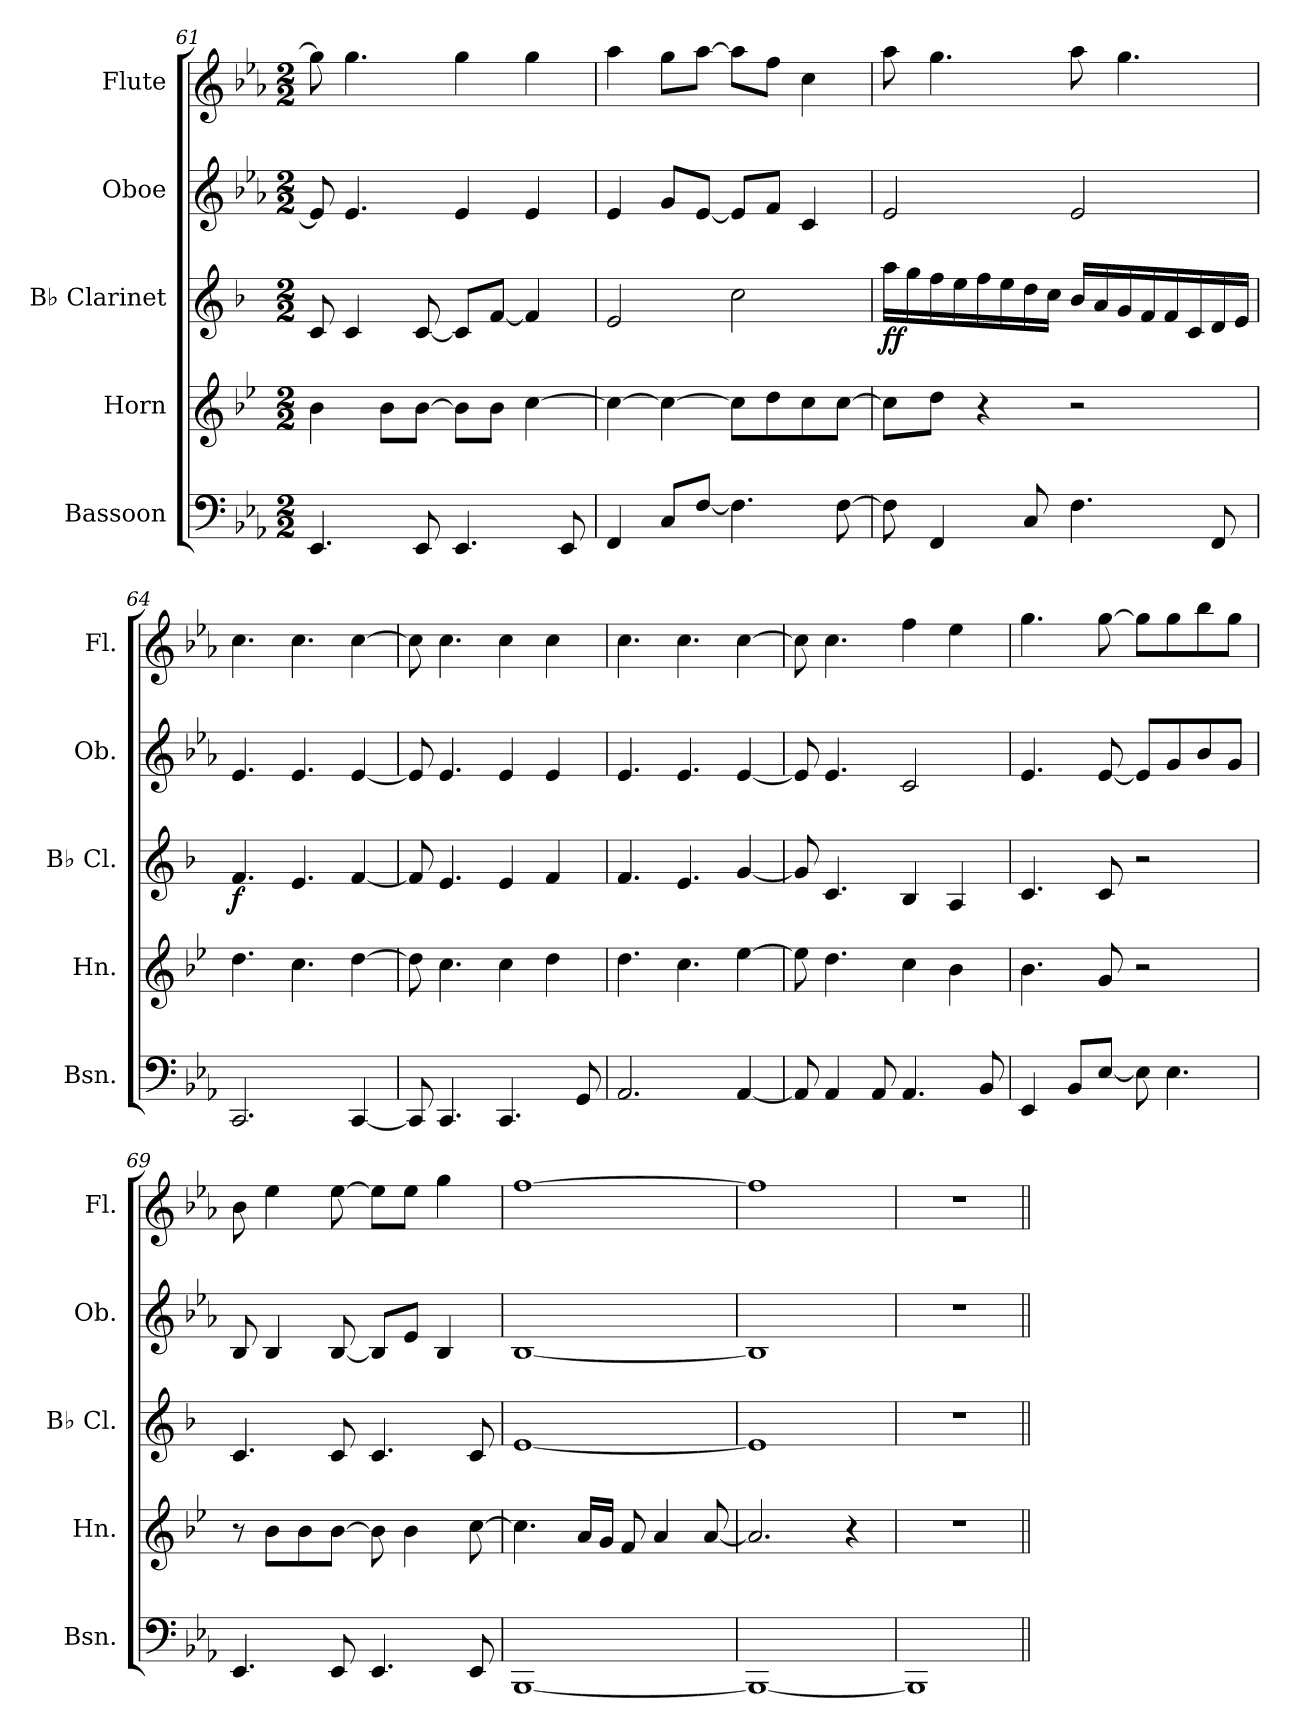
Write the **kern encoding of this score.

**kern	**kern	**kern	**dynam	**kern	**kern
*part5	*part4	*part3	*part3	*part2	*part1
*staff5	*staff4	*staff3	*staff3	*staff2	*staff1
*I"Bassoon	*I"Horn	*I"B♭ Clarinet	*	*I"Oboe	*I"Flute
*I'Bsn.	*I'Hn.	*I'B♭ Cl.	*	*I'Ob.	*I'Fl.
*clefF4	*clefG2	*clefG2	*	*clefG2	*clefG2
*	*ITrd4c7	*ITrd1c2	*	*	*
*k[b-e-a-]	*k[b-e-a-]	*k[b-e-a-]	*	*k[b-e-a-]	*k[b-e-a-]
*E-:	*E-:	*E-:	*	*E-:	*E-:
*M2/2	*M2/2	*M2/2	*	*M2/2	*M2/2
=61	=61	=61	=61	=61	=61
4.EE-/	4e-\	8B-/	.	8e-/]	8gg\]
.	.	4B-/	.	4.e-/	4.gg\
.	8e-\L	.	.	.	.
8EE-/	[8e-\J	[8B-/	.	.	.
4.EE-/	8e-\L]	8B-/L]	.	4e-/	4gg\
.	8e-\J	[8e-/J	.	.	.
.	[4f\	4e-/]	.	4e-/	4gg\
8EE-/	.	.	.	.	.
=62	=62	=62	=62	=62	=62
4FF/	4f\_	2d/	.	4e-/	4aa-\
8C/L	4f\_	.	.	8g/L	8gg\L
[8F/J	.	.	.	[8e-/J	[8aa-\J
4.F\]	8f\L]	2b-\	.	8e-/L]	8aa-\L]
.	8g\	.	.	8f/J	8ff\J
.	8f\	.	.	4c/	4cc\
[8F\	[8f\J	.	.	.	.
!!LO:LB:g=z
=63	=63	=63	=63	=63	=63
!	!	!	!LO:DY:b	!	!
8F\]	8f\L]	16gg\LL	ff	2e-/	8aa-\
.	.	16ff\	.	.	.
4FF/	8g\J	16ee-\	.	.	4.gg\
.	.	16dd\	.	.	.
.	4r	16ee-\	.	.	.
.	.	16dd\	.	.	.
8C/	.	16cc\	.	.	.
.	.	16b-\JJ	.	.	.
4.F\	2r	16a-/LL	.	2e-/	8aa-\
.	.	16g/	.	.	.
.	.	16f/	.	.	4.gg\
.	.	16e-/	.	.	.
.	.	16e-/	.	.	.
.	.	16B-/	.	.	.
8FF/	.	16c/	.	.	.
.	.	16d/JJ	.	.	.
=64	=64	=64	=64	=64	=64
!	!	!	!LO:DY:b	!	!
2.CC/	4.g\	4.e-/	f	4.e-/	4.cc\
.	4.f\	4.d/	.	4.e-/	4.cc\
[4CC/	[4g\	[4e-/	.	[4e-/	[4cc\
=65	=65	=65	=65	=65	=65
8CC/]	8g\]	8e-/]	.	8e-/]	8cc\]
4.CC/	4.f\	4.d/	.	4.e-/	4.cc\
4.CC/	4f\	4d/	.	4e-/	4cc\
.	4g\	4e-/	.	4e-/	4cc\
8GG/	.	.	.	.	.
=66	=66	=66	=66	=66	=66
2.AA-/	4.g\	4.e-/	.	4.e-/	4.cc\
.	4.f\	4.d/	.	4.e-/	4.cc\
[4AA-/	[4a-\	[4f/	.	[4e-/	[4cc\
=67	=67	=67	=67	=67	=67
8AA-/]	8a-\]	8f/]	.	8e-/]	8cc\]
4AA-/	4.g\	4.B-/	.	4.e-/	4.cc\
8AA-/	.	.	.	.	.
4.AA-/	4f\	4A-/	.	2c/	4ff\
.	4e-\	4G/	.	.	4ee-\
8BB-/	.	.	.	.	.
!!LO:PB:g=z
=68	=68	=68	=68	=68	=68
4EE-/	4.e-\	4.B-/	.	4.e-/	4.gg\
8BB-/L	.	.	.	.	.
[8E-/J	8c/	8B-/	.	[8e-/	[8gg\
8E-\]	2r	2r	.	8e-/L]	8gg\L]
4.E-\	.	.	.	8g/	8gg\
.	.	.	.	8b-/	8bb-\
.	.	.	.	8g/J	8gg\J
=69	=69	=69	=69	=69	=69
4.EE-/	8r	4.B-/	.	8B-/	8b-\
.	8e-\L	.	.	4B-/	4ee-\
.	8e-\	.	.	.	.
8EE-/	[8e-\J	8B-/	.	[8B-/	[8ee-\
4.EE-/	8e-\]	4.B-/	.	8B-/L]	8ee-\L]
.	4e-\	.	.	8e-/J	8ee-\J
.	.	.	.	4B-/	4gg\
8EE-/	[8f\	8B-/	.	.	.
=70	=70	=70	=70	=70	=70
[1BBB-	4.f\]	[1d	.	[1B-	[1ff
.	16d/LL	.	.	.	.
.	16c/JJ	.	.	.	.
.	8B-/	.	.	.	.
.	4d/	.	.	.	.
.	[8d/	.	.	.	.
=71	=71	=71	=71	=71	=71
1BBB-_	2.d/]	1d]	.	1B-]	1ff]
.	4r	.	.	.	.
=72	=72	=72	=72	=72	=72
1BBB-]	1r	1r	.	1r	1r
=||	=||	=||	=||	=||	=||
*-	*-	*-	*-	*-	*-
